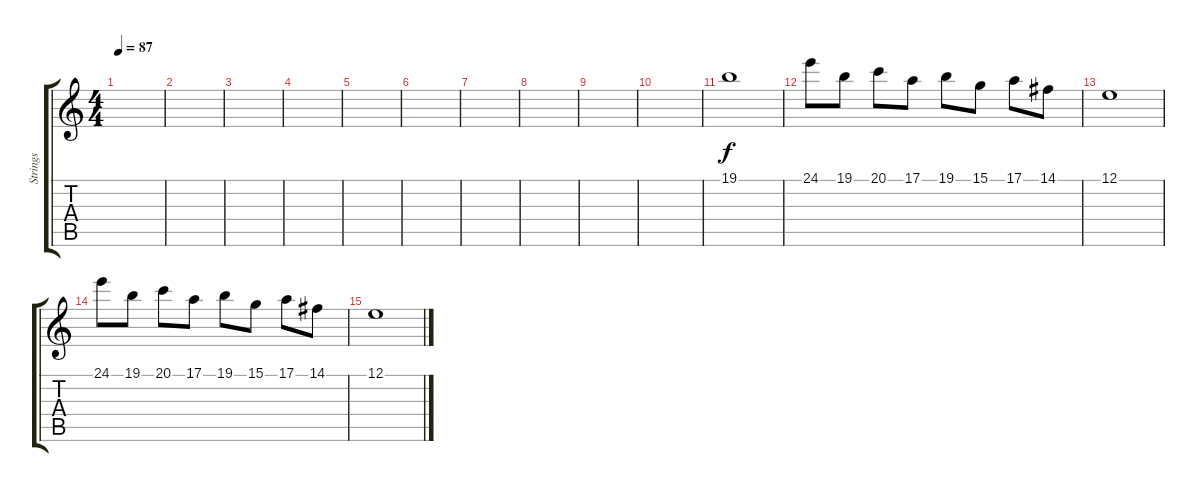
\track ("Strings" "Strings") {instrument stringensemble1}
\staff {score tabs}
\tuning (E4 B3 G3 D3 A2 E2) {hide}
\ts (4 4)
\tempo 87
\clef g2
\ks c
|
|
|
|
|
|
|
|
|
|
19.1.1 |
24.1.8 19.1.8 20.1.8 17.1.8 19.1.8 15.1.8 17.1.8 14.1.8 |
12.1.1 |
24.1.8 19.1.8 20.1.8 17.1.8 19.1.8 15.1.8 17.1.8 14.1.8 |
12.1.1
